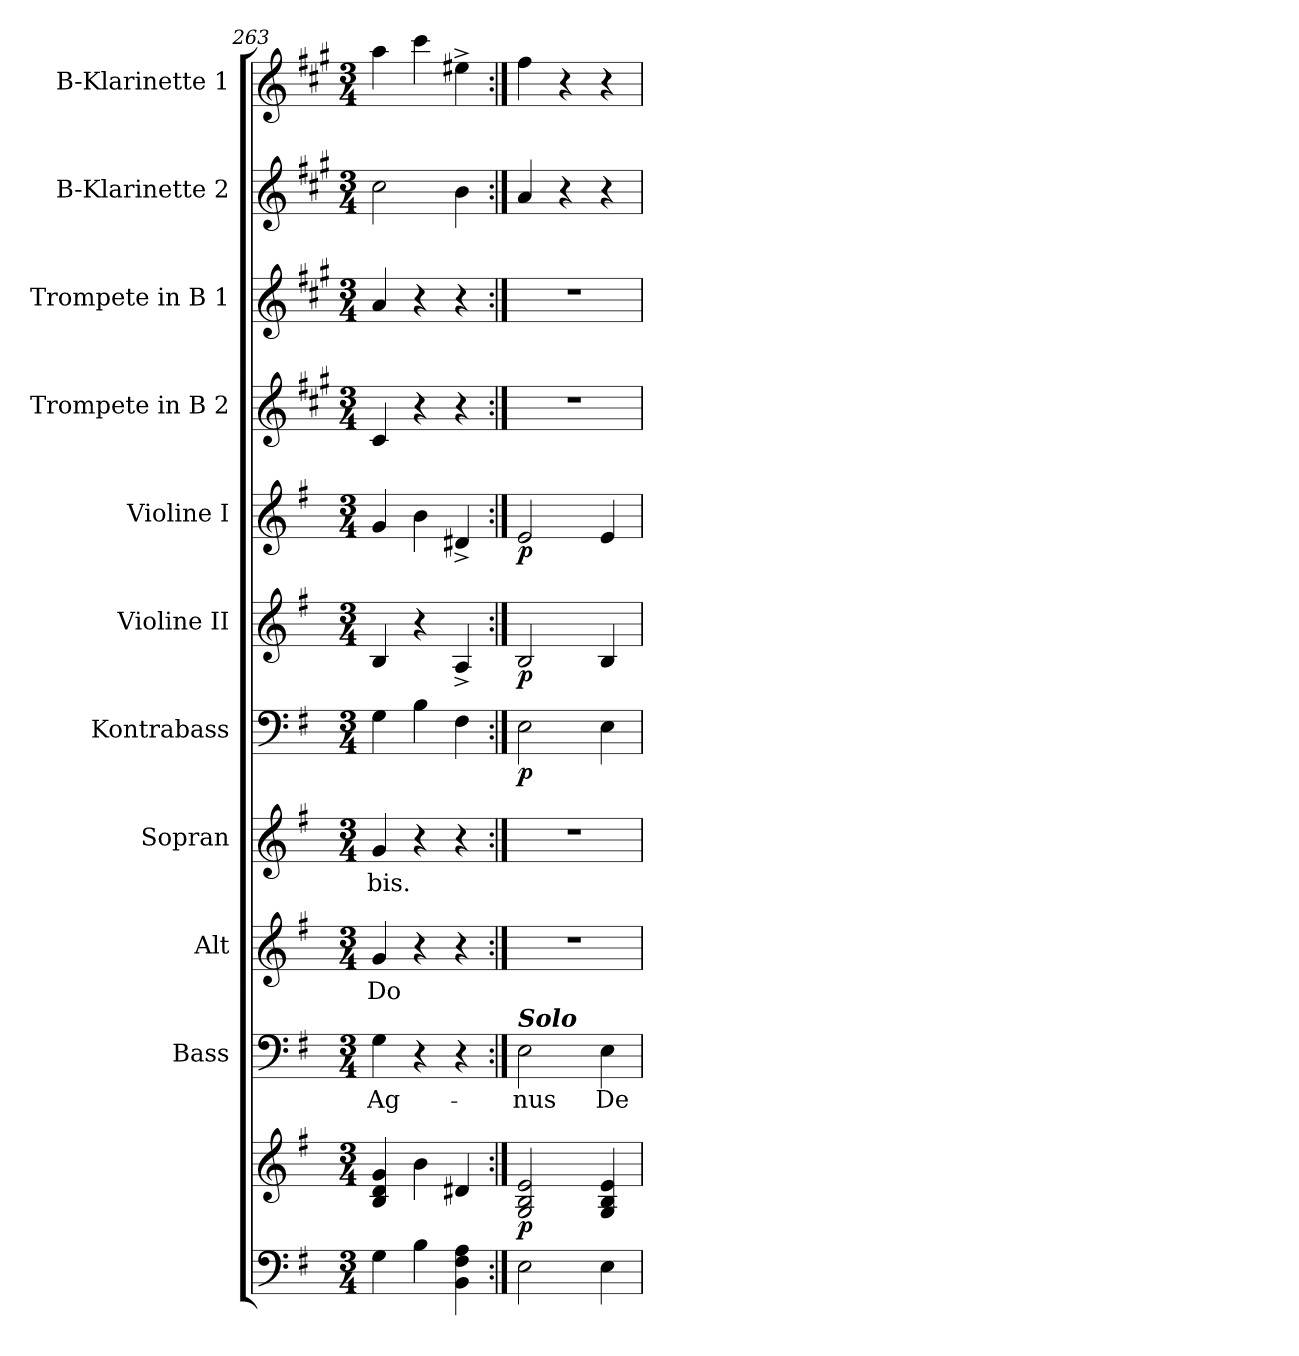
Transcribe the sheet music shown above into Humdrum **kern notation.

**kern	**kern	**dynam	**kern	**text	**kern	**text	**kern	**text	**kern	**dynam	**kern	**dynam	**kern	**dynam	**kern	**kern	**kern	**kern
*part11	*part11	*part11	*part10	*part10	*part9	*part9	*part8	*part8	*part7	*part7	*part6	*part6	*part5	*part5	*part4	*part3	*part2	*part1
*staff12	*staff11	*staff11/12	*staff10	*staff10	*staff9	*staff9	*staff8	*staff8	*staff7	*staff7	*staff6	*staff6	*staff5	*staff5	*staff4	*staff3	*staff2	*staff1
*	*	*	*I"Bass	*	*I"Alt	*	*I"Sopran	*	*I"Kontrabass	*	*I"Violine II	*	*I"Violine I	*	*I"Trompete in B 2	*I"Trompete in B 1	*I"B-Klarinette 2	*I"B-Klarinette 1
*	*	*	*I'B.	*	*I'A.	*	*I'S.	*	*I'Kb.	*	*I'Vl. II	*	*I'Vl. I	*	*I'Tr. 2	*I'Tr. 1	*I'B Kl. 2	*I'B Kl. 1
*clefF4	*clefG2	*	*clefF4	*	*clefG2	*	*clefG2	*	*clefF4	*	*clefG2	*	*clefG2	*	*clefG2	*clefG2	*clefG2	*clefG2
*	*	*	*	*	*	*	*	*	*ITrd7c12	*	*	*	*	*	*ITrd1c2	*ITrd1c2	*ITrd1c2	*ITrd1c2
*k[f#]	*k[f#]	*	*k[f#]	*	*k[f#]	*	*k[f#]	*	*k[f#]	*	*k[f#]	*	*k[f#]	*	*k[f#]	*k[f#]	*k[f#]	*k[f#]
*G:	*G:	*	*G:	*	*G:	*	*G:	*	*G:	*	*G:	*	*G:	*	*G:	*G:	*G:	*G:
*M3/4	*M3/4	*	*M3/4	*	*M3/4	*	*M3/4	*	*M3/4	*	*M3/4	*	*M3/4	*	*M3/4	*M3/4	*M3/4	*M3/4
=263	=263	=263	=263	=263	=263	=263	=263	=263	=263	=263	=263	=263	=263	=263	=263	=263	=263	=263
!	!	!	!	!LO:LY:b	!	!LO:LY:b	!	!LO:LY:b	!	!	!	!	!	!	!	!	!	!
4G\	4B/ 4d/ 4g/	.	4G\	Ag-	4g/	Do-	4g/	-bis.	4GG\	.	4B/	.	4g/	.	4B/	4g/	2b\	4gg\
4B\	4b\	.	4r	.	4r	.	4r	.	4BB\	.	4r	.	4b\	.	4r	4r	.	4bb\
4BB\ 4F#\ 4A\	4d#X/	.	4r	.	4r	.	4r	.	4FF#\	.	4A^</	.	4d#X^</	.	4r	4r	4a\	4dd#X^>\
=264:|!	=264:|!	=264:|!	=264:|!	=264:|!	=264:|!	=264:|!	=264:|!	=264:|!	=264:|!	=264:|!	=264:|!	=264:|!	=264:|!	=264:|!	=264:|!	=264:|!	=264:|!	=264:|!
!	!	!	!LO:TX:a:Bi:t=Solo	!	!	!	!	!	!	!	!	!	!	!	!	!	!	!
!	!	!LO:DY:b	!	!LO:LY:b	!	!	!	!	!	!LO:DY:b	!	!LO:DY:b	!	!LO:DY:b	!	!	!	!
2E\	2G/ 2B/ 2e/	p	2E\	-nus	2.r	.	2.r	.	2EE\	p	2B/	p	2e/	p	2.r	2.r	4g/	4ee\
.	.	.	.	.	.	.	.	.	.	.	.	.	.	.	.	.	4r	4r
!	!	!	!	!LO:LY:b	!	!	!	!	!	!	!	!	!	!	!	!	!	!
4E\	4G/ 4B/ 4e/	.	4E\	De-	.	.	.	.	4EE\	.	4B/	.	4e/	.	.	.	4r	4r
=	=	=	=	=	=	=	=	=	=	=	=	=	=	=	=	=	=	=
*-	*-	*-	*-	*-	*-	*-	*-	*-	*-	*-	*-	*-	*-	*-	*-	*-	*-	*-
